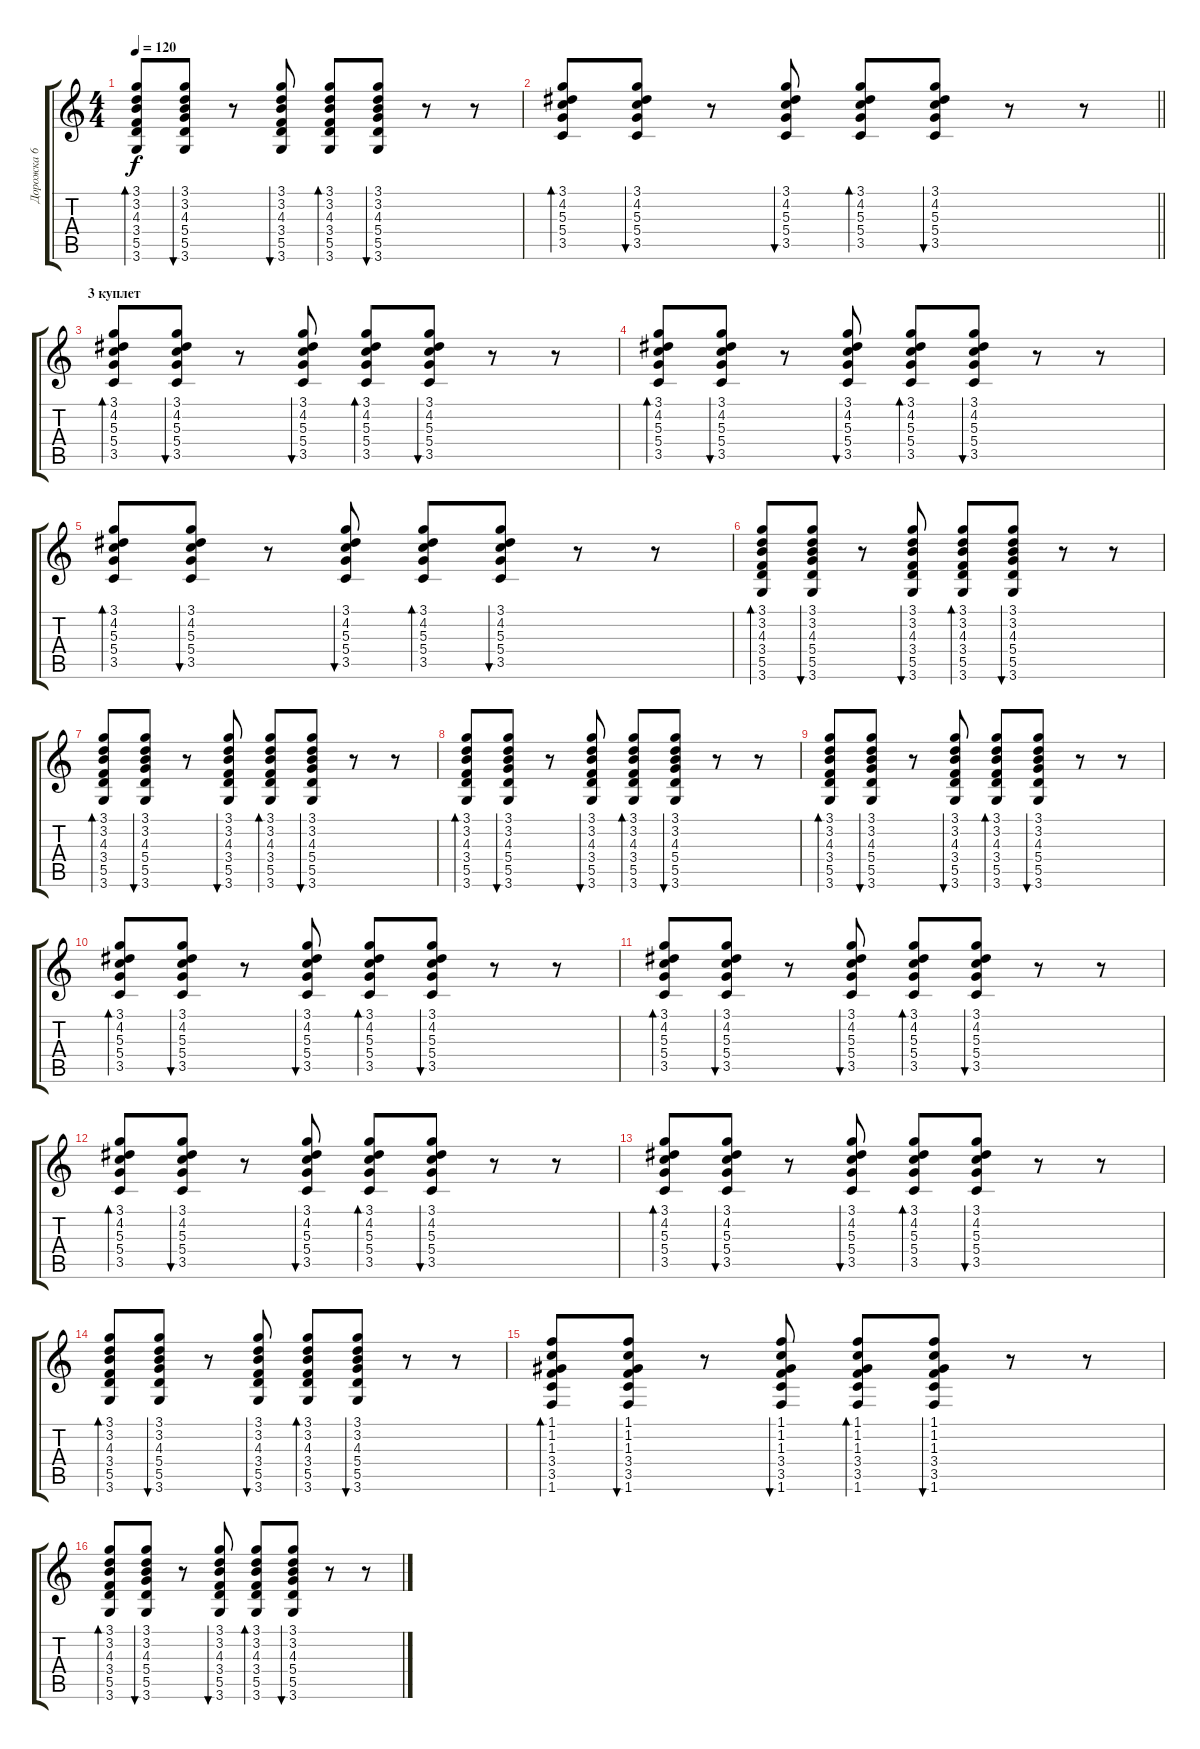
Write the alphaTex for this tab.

\track ("Дорожка 6" "Дорожка 6") {instrument electricguitarclean}
\staff {score tabs}
\tuning (E4 B3 G3 D3 A2 E2) {hide}
\ts (4 4)
\tempo 120
\clef g2
\ks c
(3.1 3.2 4.3 3.4 5.5 3.6).8{bd 60 dy f} (3.1 3.2 4.3 5.4 5.5 3.6).8{bu 60} r.8 (3.1 3.2 4.3 3.4 5.5 3.6).8{bu 60} (3.1 3.2 4.3 3.4 5.5 3.6).8{bd 60} (3.1 3.2 4.3 5.4 5.5 3.6).8{bu 60} r.8 r.8 |
\barLineRight lightlight
(3.1 4.2 5.3 5.4 3.5).8{bd 60} (3.1 4.2 5.3 5.4 3.5).8{bu 60} r.8 (3.1 4.2 5.3 5.4 3.5).8{bu 60} (3.1 4.2 5.3 5.4 3.5).8{bd 60} (3.1 4.2 5.3 5.4 3.5).8{bu 60} r.8 r.8 |
\section ("" "3 куплет")
(3.1 4.2 5.3 5.4 3.5).8{bd 60} (3.1 4.2 5.3 5.4 3.5).8{bu 60} r.8 (3.1 4.2 5.3 5.4 3.5).8{bu 60} (3.1 4.2 5.3 5.4 3.5).8{bd 60} (3.1 4.2 5.3 5.4 3.5).8{bu 60} r.8 r.8 |
(3.1 4.2 5.3 5.4 3.5).8{bd 60} (3.1 4.2 5.3 5.4 3.5).8{bu 60} r.8 (3.1 4.2 5.3 5.4 3.5).8{bu 60} (3.1 4.2 5.3 5.4 3.5).8{bd 60} (3.1 4.2 5.3 5.4 3.5).8{bu 60} r.8 r.8 |
(3.1 4.2 5.3 5.4 3.5).8{bd 60} (3.1 4.2 5.3 5.4 3.5).8{bu 60} r.8 (3.1 4.2 5.3 5.4 3.5).8{bu 60} (3.1 4.2 5.3 5.4 3.5).8{bd 60} (3.1 4.2 5.3 5.4 3.5).8{bu 60} r.8 r.8 |
(3.1 3.2 4.3 3.4 5.5 3.6).8{bd 60} (3.1 3.2 4.3 5.4 5.5 3.6).8{bu 60} r.8 (3.1 3.2 4.3 3.4 5.5 3.6).8{bu 60} (3.1 3.2 4.3 3.4 5.5 3.6).8{bd 60} (3.1 3.2 4.3 5.4 5.5 3.6).8{bu 60} r.8 r.8 |
(3.1 3.2 4.3 3.4 5.5 3.6).8{bd 60} (3.1 3.2 4.3 5.4 5.5 3.6).8{bu 60} r.8 (3.1 3.2 4.3 3.4 5.5 3.6).8{bu 60} (3.1 3.2 4.3 3.4 5.5 3.6).8{bd 60} (3.1 3.2 4.3 5.4 5.5 3.6).8{bu 60} r.8 r.8 |
(3.1 3.2 4.3 3.4 5.5 3.6).8{bd 60} (3.1 3.2 4.3 5.4 5.5 3.6).8{bu 60} r.8 (3.1 3.2 4.3 3.4 5.5 3.6).8{bu 60} (3.1 3.2 4.3 3.4 5.5 3.6).8{bd 60} (3.1 3.2 4.3 5.4 5.5 3.6).8{bu 60} r.8 r.8 |
(3.1 3.2 4.3 3.4 5.5 3.6).8{bd 60} (3.1 3.2 4.3 5.4 5.5 3.6).8{bu 60} r.8 (3.1 3.2 4.3 3.4 5.5 3.6).8{bu 60} (3.1 3.2 4.3 3.4 5.5 3.6).8{bd 60} (3.1 3.2 4.3 5.4 5.5 3.6).8{bu 60} r.8 r.8 |
(3.1 4.2 5.3 5.4 3.5).8{bd 60} (3.1 4.2 5.3 5.4 3.5).8{bu 60} r.8 (3.1 4.2 5.3 5.4 3.5).8{bu 60} (3.1 4.2 5.3 5.4 3.5).8{bd 60} (3.1 4.2 5.3 5.4 3.5).8{bu 60} r.8 r.8 |
(3.1 4.2 5.3 5.4 3.5).8{bd 60} (3.1 4.2 5.3 5.4 3.5).8{bu 60} r.8 (3.1 4.2 5.3 5.4 3.5).8{bu 60} (3.1 4.2 5.3 5.4 3.5).8{bd 60} (3.1 4.2 5.3 5.4 3.5).8{bu 60} r.8 r.8 |
(3.1 4.2 5.3 5.4 3.5).8{bd 60} (3.1 4.2 5.3 5.4 3.5).8{bu 60} r.8 (3.1 4.2 5.3 5.4 3.5).8{bu 60} (3.1 4.2 5.3 5.4 3.5).8{bd 60} (3.1 4.2 5.3 5.4 3.5).8{bu 60} r.8 r.8 |
(3.1 4.2 5.3 5.4 3.5).8{bd 60} (3.1 4.2 5.3 5.4 3.5).8{bu 60} r.8 (3.1 4.2 5.3 5.4 3.5).8{bu 60} (3.1 4.2 5.3 5.4 3.5).8{bd 60} (3.1 4.2 5.3 5.4 3.5).8{bu 60} r.8 r.8 |
(3.1 3.2 4.3 3.4 5.5 3.6).8{bd 60} (3.1 3.2 4.3 5.4 5.5 3.6).8{bu 60} r.8 (3.1 3.2 4.3 3.4 5.5 3.6).8{bu 60} (3.1 3.2 4.3 3.4 5.5 3.6).8{bd 60} (3.1 3.2 4.3 5.4 5.5 3.6).8{bu 60} r.8 r.8 |
(1.1 1.2 1.3 3.4 3.5 1.6).8{bd 60} (1.1 1.2 1.3 3.4 3.5 1.6).8{bu 60} r.8 (1.1 1.2 1.3 3.4 3.5 1.6).8{bu 60} (1.1 1.2 1.3 3.4 3.5 1.6).8{bd 60} (1.1 1.2 1.3 3.4 3.5 1.6).8{bu 60} r.8 r.8 |
(3.1 3.2 4.3 3.4 5.5 3.6).8{bd 60} (3.1 3.2 4.3 5.4 5.5 3.6).8{bu 60} r.8 (3.1 3.2 4.3 3.4 5.5 3.6).8{bu 60} (3.1 3.2 4.3 3.4 5.5 3.6).8{bd 60} (3.1 3.2 4.3 5.4 5.5 3.6).8{bu 60} r.8 r.8
